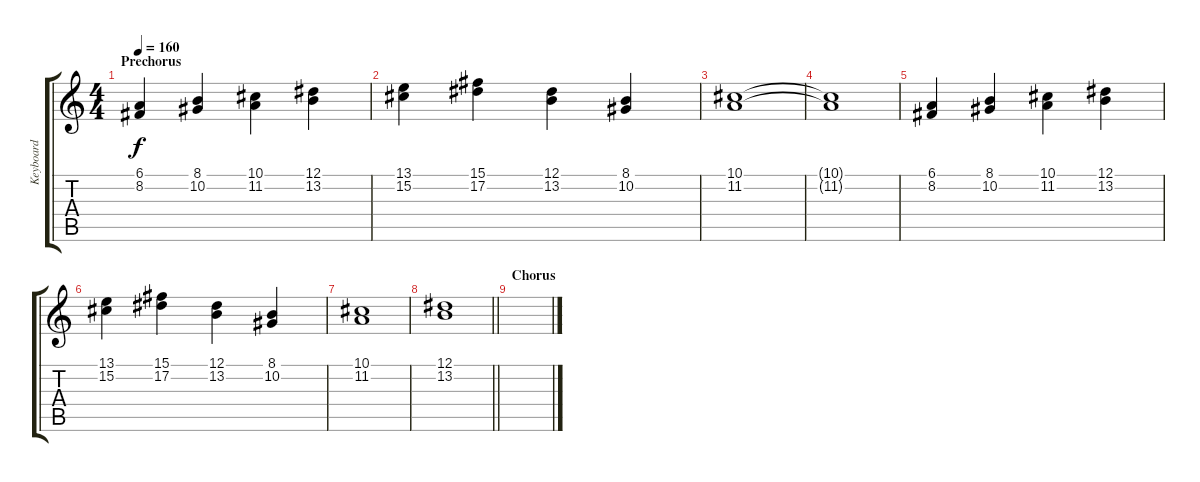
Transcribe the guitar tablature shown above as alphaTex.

\track ("Keyboard" "Keyboard") {instrument stringensemble1}
\staff {score tabs}
\tuning (Eb4 Bb3 Gb3 Db3 Ab2 Eb2) {hide}
\ts (4 4)
\section ("" "Prechorus")
\tempo 160
\clef g2
\ks c
(6.1 8.2).4{dy f} (8.1 10.2).4 (10.1 11.2).4 (12.1 13.2).4 |
(13.1 15.2).4 (15.1 17.2).4 (12.1 13.2).4 (8.1 10.2).4 |
(10.1 11.2).1 |
(10.1{t} 11.2{t}).1 |
(6.1 8.2).4 (8.1 10.2).4 (10.1 11.2).4 (12.1 13.2).4 |
(13.1 15.2).4 (15.1 17.2).4 (12.1 13.2).4 (8.1 10.2).4 |
(10.1 11.2).1 |
\barLineRight lightlight
(12.1 13.2).1 |
\section ("" "Chorus")
